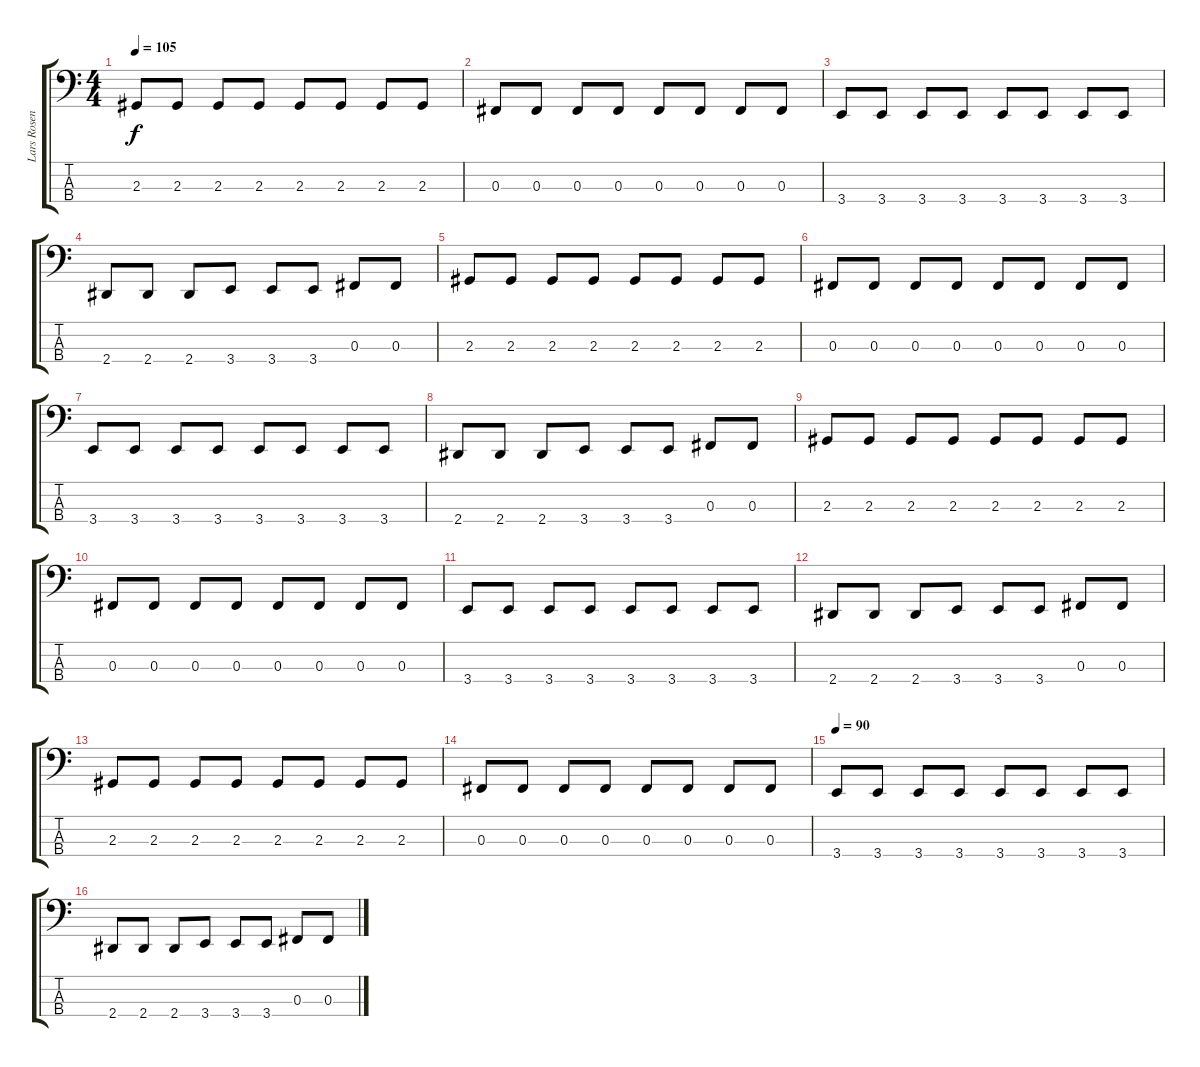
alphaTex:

\track ("Lars Rosenberg (bass)" "Lars Rosen") {instrument electricbassfinger}
\staff {score tabs}
\tuning (E2 B1 Gb1 Db1) {hide}
\ts (4 4)
\tempo 105
\clef f4
\ks c
2.3.8{dy f} 2.3.8 2.3.8 2.3.8 2.3.8 2.3.8 2.3.8 2.3.8 |
0.3.8 0.3.8 0.3.8 0.3.8 0.3.8 0.3.8 0.3.8 0.3.8 |
3.4.8 3.4.8 3.4.8 3.4.8 3.4.8 3.4.8 3.4.8 3.4.8 |
2.4.8 2.4.8 2.4.8 3.4.8 3.4.8 3.4.8 0.3.8 0.3.8 |
2.3.8 2.3.8 2.3.8 2.3.8 2.3.8 2.3.8 2.3.8 2.3.8 |
0.3.8 0.3.8 0.3.8 0.3.8 0.3.8 0.3.8 0.3.8 0.3.8 |
3.4.8 3.4.8 3.4.8 3.4.8 3.4.8 3.4.8 3.4.8 3.4.8 |
2.4.8 2.4.8 2.4.8 3.4.8 3.4.8 3.4.8 0.3.8 0.3.8 |
2.3.8 2.3.8 2.3.8 2.3.8 2.3.8 2.3.8 2.3.8 2.3.8 |
0.3.8 0.3.8 0.3.8 0.3.8 0.3.8 0.3.8 0.3.8 0.3.8 |
3.4.8 3.4.8 3.4.8 3.4.8 3.4.8 3.4.8 3.4.8 3.4.8 |
2.4.8 2.4.8 2.4.8 3.4.8 3.4.8 3.4.8 0.3.8 0.3.8 |
2.3.8 2.3.8 2.3.8 2.3.8 2.3.8 2.3.8 2.3.8 2.3.8 |
0.3.8 0.3.8 0.3.8 0.3.8 0.3.8 0.3.8 0.3.8 0.3.8 |
\tempo 90
3.4.8 3.4.8 3.4.8 3.4.8 3.4.8 3.4.8 3.4.8 3.4.8 |
2.4.8 2.4.8 2.4.8 3.4.8 3.4.8 3.4.8 0.3.8 0.3.8
